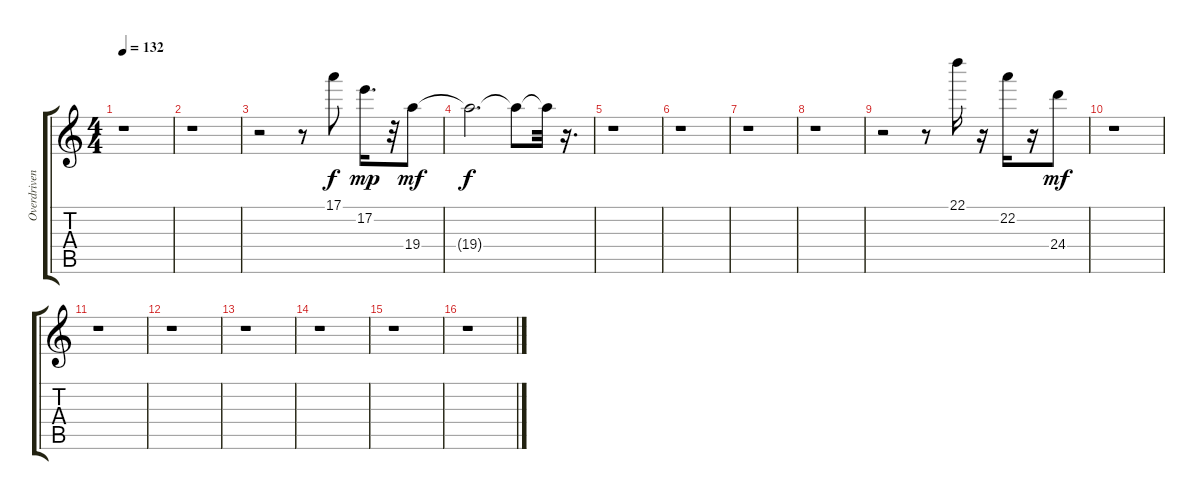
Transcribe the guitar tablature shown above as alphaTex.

\track ("Overdriven" "Overdriven") {instrument overdrivenguitar}
\staff {score tabs}
\tuning (E4 B3 G3 D3 A2 E2) {hide}
\ts (4 4)
\tempo 132
\clef g2
\ks c
r.1{dy f} |
r.1 |
r.2 r.8 17.1.8 17.2.16{d dy mp} r.32 19.4.8{dy mf} |
19.4{t}.2{d dy f} 19.4{t}.8 19.4{t}.32 r.16{d} |
r.1 |
r.1 |
r.1 |
r.1 |
r.2 r.8 22.1.16 r.16 22.2.16 r.16 24.4.8{dy mf} |
r.1 |
r.1 |
r.1 |
r.1 |
r.1 |
r.1 |
r.1
